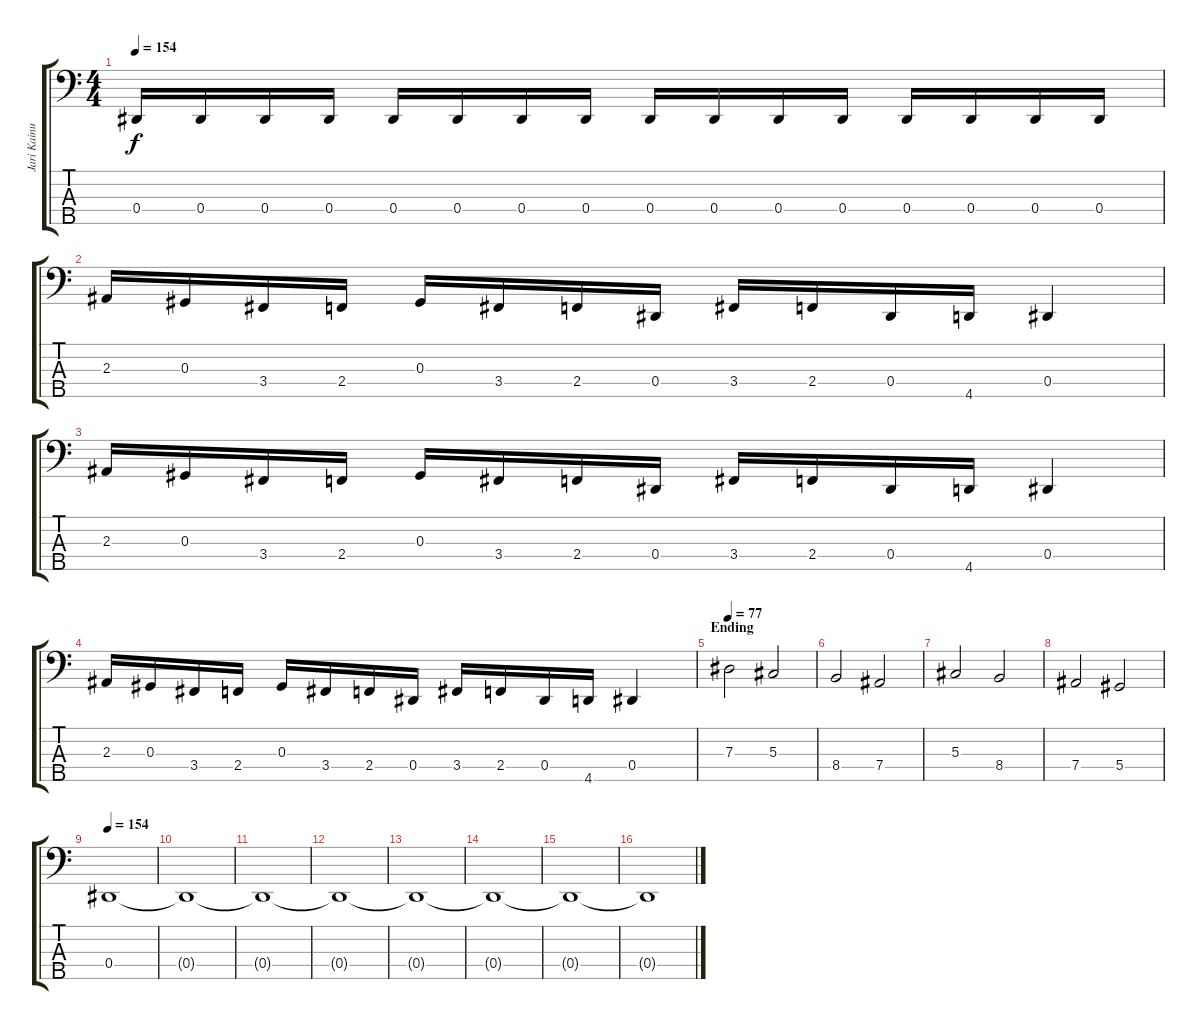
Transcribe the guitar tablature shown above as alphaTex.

\track ("Jari Kainulainen - Bass" "Jari Kainu") {instrument electricbassfinger}
\staff {score tabs}
\tuning (Gb2 Db2 Ab1 Eb1 Bb0) {hide}
\ts (4 4)
\tempo 154
\clef f4
\ks c
0.4.16{dy f} 0.4.16 0.4.16 0.4.16 0.4.16 0.4.16 0.4.16 0.4.16 0.4.16 0.4.16 0.4.16 0.4.16 0.4.16 0.4.16 0.4.16 0.4.16 |
2.3.16 0.3.16 3.4.16 2.4.16 0.3.16 3.4.16 2.4.16 0.4.16 3.4.16 2.4.16 0.4.16 4.5.16 0.4.4 |
2.3.16 0.3.16 3.4.16 2.4.16 0.3.16 3.4.16 2.4.16 0.4.16 3.4.16 2.4.16 0.4.16 4.5.16 0.4.4 |
2.3.16 0.3.16 3.4.16 2.4.16 0.3.16 3.4.16 2.4.16 0.4.16 3.4.16 2.4.16 0.4.16 4.5.16 0.4.4 |
\section ("" "Ending")
\tempo 77
7.3.2 5.3.2 |
8.4.2 7.4.2 |
5.3.2 8.4.2 |
7.4.2 5.4.2 |
\tempo 154
0.4.1 |
0.4{t}.1 |
0.4{t}.1 |
0.4{t}.1 |
0.4{t}.1 |
0.4{t}.1 |
0.4{t}.1 |
0.4{t}.1
